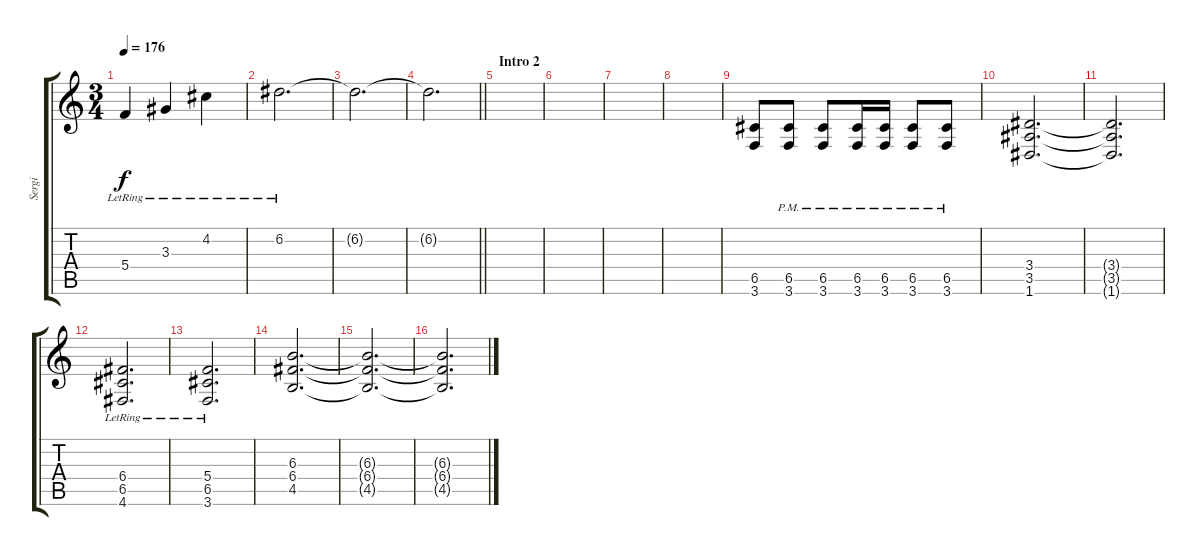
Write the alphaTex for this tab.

\track ("Sergi" "Sergi") {instrument distortionguitar}
\staff {score tabs}
\tuning (D4 A3 F3 C3 G2 D2) {hide}
\ts (3 4)
\tempo 176
\clef g2
\ks c
5.4{lr}.4{dy f} 3.3{lr}.4 4.2{lr}.4 |
6.2{lr}.2{d} |
6.2{t}.2{d} |
\barLineRight lightlight
6.2{t}.2{d} |
\section ("" "Intro 2")
|
|
|
|
(6.5 3.6).8{volume 16 instrument distortionguitar} (6.5{pm} 3.6{pm}).8 (6.5{pm} 3.6{pm}).8 (6.5{pm} 3.6{pm}).16 (6.5{pm} 3.6{pm}).16 (6.5{pm} 3.6{pm}).8 (6.5{pm} 3.6{pm}).8 |
(3.4 3.5 1.6).2{d} |
(3.4{t} 3.5{t} 1.6{t}).2{d} |
(6.4{lr} 6.5{lr} 4.6{lr}).2{d} |
(5.4 6.5{lr} 3.6{lr}).2{d} |
(6.3 6.4 4.5).2{d} |
(6.3{t} 6.4{t} 4.5{t}).2{d} |
(6.3{t} 6.4{t} 4.5{t}).2{d}
